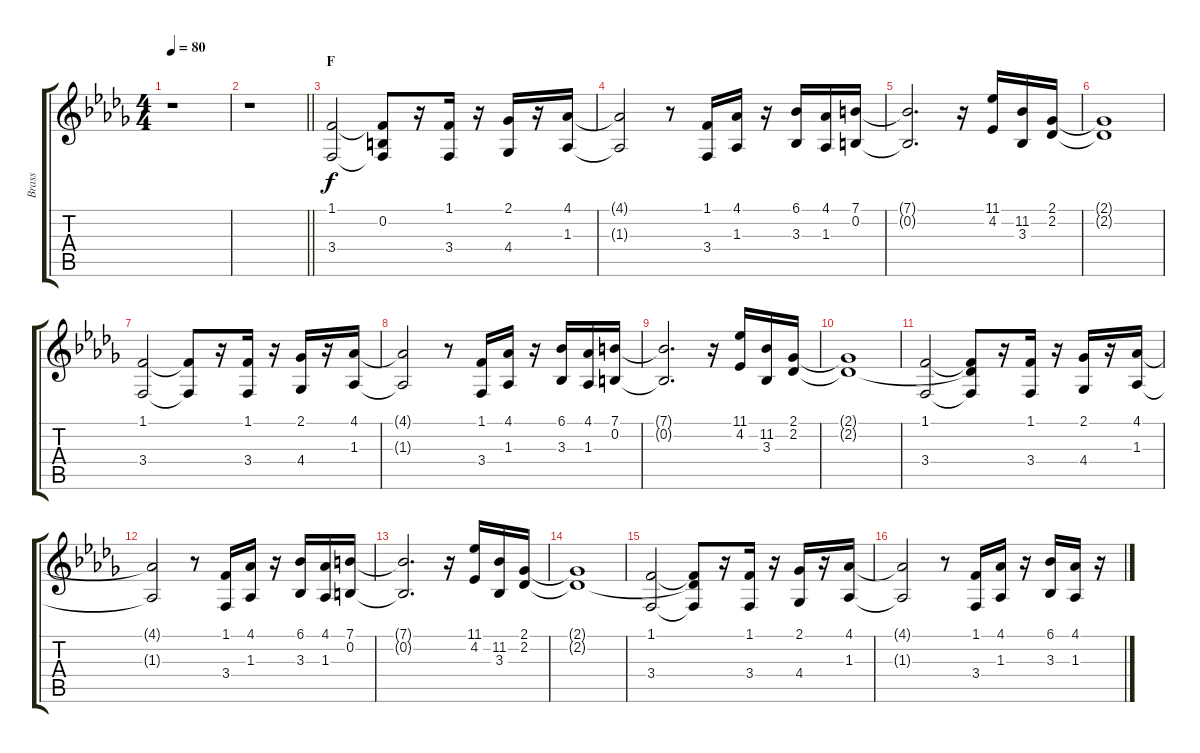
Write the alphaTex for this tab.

\track ("Brass" "Brass") {instrument brasssection}
\staff {score tabs}
\tuning (E4 B3 G3 D3 A2 E2) {hide}
\ts (4 4)
\tempo 80
\clef g2
\ks db
r.1{dy f} |
\barLineRight lightlight
r.1 |
\section ("" "F")
(1.1 3.4).2 (1.1{t} 0.2 3.4{t}).8 r.16 (1.1 3.4).16 r.16 (2.1 4.4).16 r.16 (4.1 1.3).16 |
(4.1{t} 1.3{t}).2 r.8 (1.1 3.4).16 (4.1 1.3).16 r.16 (6.1 3.3).16 (4.1 1.3).16 (7.1 0.2).16 |
(7.1{t} 0.2{t}).2{d} r.16 (11.1 4.2).16 (11.2 3.3).16 (2.1 2.2).16 |
(2.1{t} 2.2{t}).1 |
(1.1 3.4).2 (1.1{t} 3.4{t}).8 r.16 (1.1 3.4).16 r.16 (2.1 4.4).16 r.16 (4.1 1.3).16 |
(4.1{t} 1.3{t}).2 r.8 (1.1 3.4).16 (4.1 1.3).16 r.16 (6.1 3.3).16 (4.1 1.3).16 (7.1 0.2).16 |
(7.1{t} 0.2{t}).2{d} r.16 (11.1 4.2).16 (11.2 3.3).16 (2.1 2.2).16 |
(2.1{t} 2.2{t}).1 |
(1.1 3.4).2 (1.1{t} 2.2{t} 3.4{t}).8 r.16 (1.1 3.4).16 r.16 (2.1 4.4).16 r.16 (4.1 1.3).16 |
(4.1{t} 1.3{t}).2 r.8 (1.1 3.4).16 (4.1 1.3).16 r.16 (6.1 3.3).16 (4.1 1.3).16 (7.1 0.2).16 |
(7.1{t} 0.2{t}).2{d} r.16 (11.1 4.2).16 (11.2 3.3).16 (2.1 2.2).16 |
(2.1{t} 2.2{t}).1 |
(1.1 3.4).2 (1.1{t} 2.2{t} 3.4{t}).8 r.16 (1.1 3.4).16 r.16 (2.1 4.4).16 r.16 (4.1 1.3).16 |
(4.1{t} 1.3{t}).2 r.8 (1.1 3.4).16 (4.1 1.3).16 r.16 (6.1 3.3).16 (4.1 1.3).16 r.16
